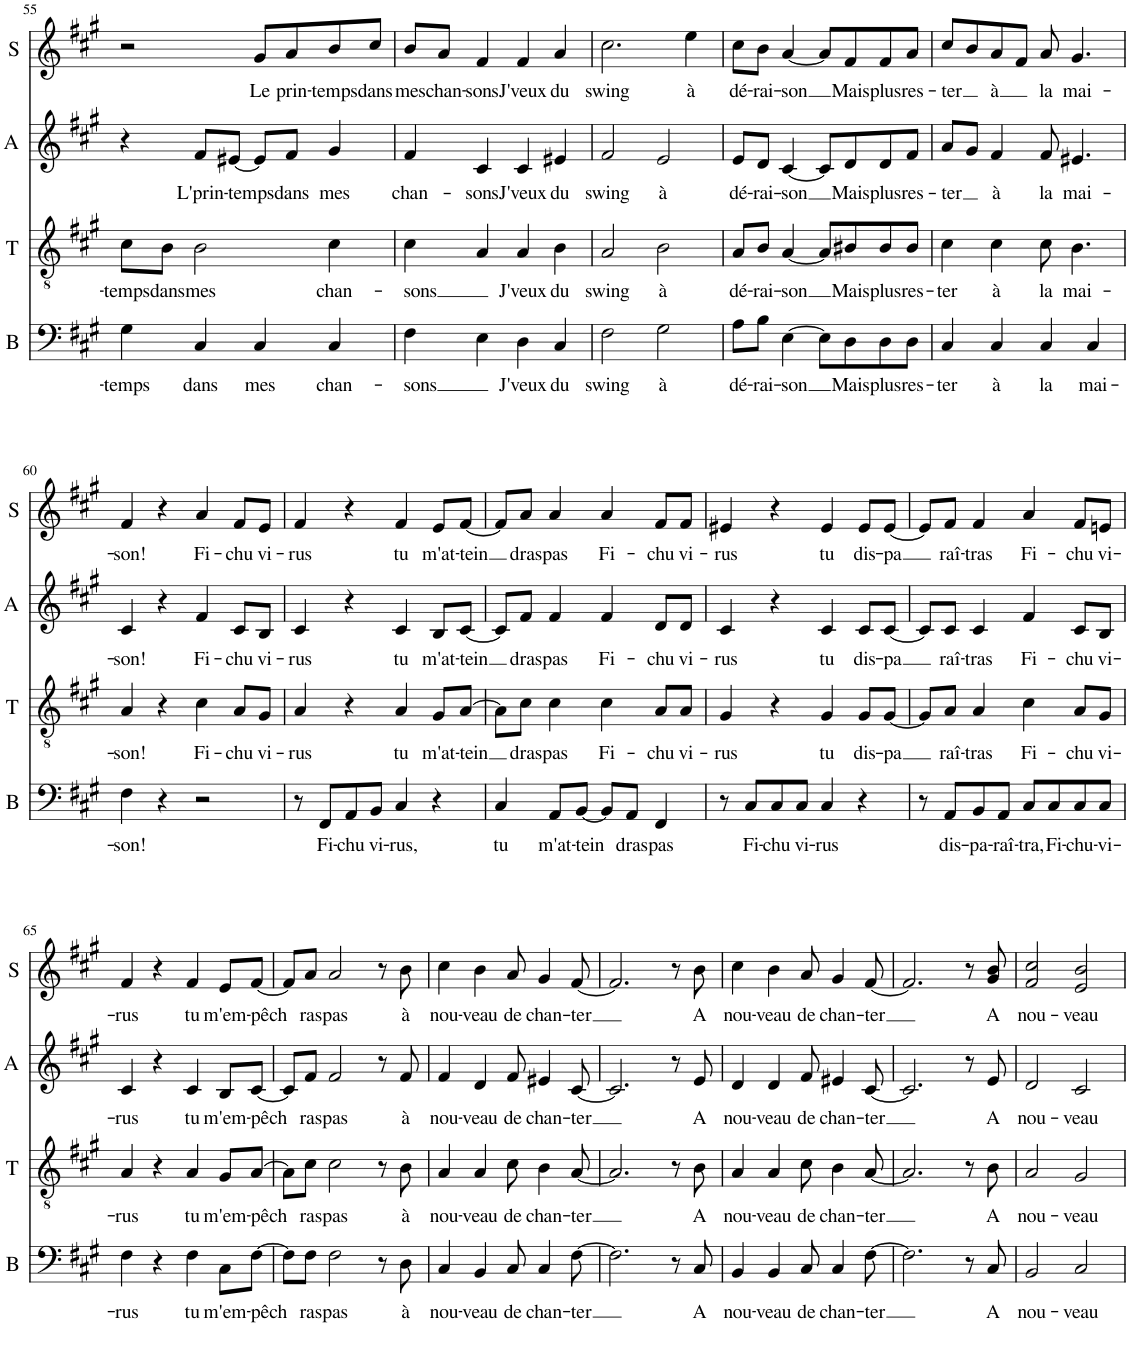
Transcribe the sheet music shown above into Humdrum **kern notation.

**kern	**text	**kern	**text	**kern	**text	**kern	**text
*part4	*part4	*part3	*part3	*part2	*part2	*part1	*part1
*staff4	*staff4	*staff3	*staff3	*staff2	*staff2	*staff1	*staff1
*I"Basse	*	*I"Ténor	*	*I"Alto	*	*I"Soprano	*
*I'B	*	*I'T	*	*I'A	*	*I'S	*
!!LO:PB:g=z
*clefF4	*	*clefGv2	*	*clefG2	*	*clefG2	*
*	*	*ITrd1c2	*	*ITrd4c7	*	*	*
*k[f#c#g#]	*	*k[f#c#g#]	*	*k[f#c#g#]	*	*k[f#c#g#]	*
*M4/4	*	*M4/4	*	*M4/4	*	*M4/4	*
=55	=55	=55	=55	=55	=55	=55	=55
!	!LO:LY:b	!	!LO:LY:b	!	!	!	!
4G#\	-temps	8c#\L	-temps	4r	.	2r	.
!	!	!	!LO:LY:b	!	!	!	!
.	.	8B\J	dans	.	.	.	.
!	!LO:LY:b	!	!LO:LY:b	!	!LO:LY:b	!	!
4C#/	dans	2B\	mes	8f#/L	L'prin-	.	.
!	!	!	!	!	!LO:LY:b	!	!
.	.	.	.	[8e#X/J	-temps	.	.
!	!LO:LY:b	!	!	!	!	!	!LO:LY:b
4C#/	mes	.	.	8e#/L]	.	8g#/L	Le
!	!	!	!	!	!LO:LY:b	!	!LO:LY:b
.	.	.	.	8f#/J	dans	8a/	prin-
!	!LO:LY:b	!	!LO:LY:b	!	!LO:LY:b	!	!LO:LY:b
4C#/	chan-	4c#\	chan-	4g#/	mes	8b/	-temps
!	!	!	!	!	!	!	!LO:LY:b
.	.	.	.	.	.	8cc#/J	dans
=56	=56	=56	=56	=56	=56	=56	=56
!	!LO:LY:b	!	!LO:LY:b	!	!LO:LY:b	!	!LO:LY:b
4F#\	-sons	4c#\	-sons	4f#/	chan-	8b/L	mes
!	!	!	!	!	!	!	!LO:LY:b
.	.	.	.	.	.	8a/J	chan-
!	!	!	!	!	!LO:LY:b	!	!LO:LY:b
4E\	.	4A/	.	4c#/	-sons	4f#/	-sons
!	!LO:LY:b	!	!LO:LY:b	!	!LO:LY:b	!	!LO:LY:b
4D\	J'veux	4A/	J'veux	4c#/	J'veux	4f#/	J'veux
!	!LO:LY:b	!	!LO:LY:b	!	!LO:LY:b	!	!LO:LY:b
4C#/	du	4B\	du	4e#X/	du	4a/	du
=57	=57	=57	=57	=57	=57	=57	=57
!	!LO:LY:b	!	!LO:LY:b	!	!LO:LY:b	!	!LO:LY:b
2F#\	swing	2A/	swing	2f#/	swing	2.cc#\	swing
!	!LO:LY:b	!	!LO:LY:b	!	!LO:LY:b	!	!
2G#\	à	2B\	à	2e/	à	.	.
!	!	!	!	!	!	!	!LO:LY:b
.	.	.	.	.	.	4ee\	à
=58	=58	=58	=58	=58	=58	=58	=58
!	!LO:LY:b	!	!LO:LY:b	!	!LO:LY:b	!	!LO:LY:b
8A\L	dé-	8A/L	dé-	8e/L	dé-	8cc#\L	dé-
!	!LO:LY:b	!	!LO:LY:b	!	!LO:LY:b	!	!LO:LY:b
8B\J	-rai-	8B/J	-rai-	8d/J	-rai-	8b\J	-rai-
!	!LO:LY:b	!	!LO:LY:b	!	!LO:LY:b	!	!LO:LY:b
[4E\	-son	[4A/	-son	[4c#/	-son	[4a/	-son
8E\L]	.	8A/L]	.	8c#/L]	.	8a/L]	.
!	!LO:LY:b	!	!LO:LY:b	!	!LO:LY:b	!	!LO:LY:b
8D\	Mais	8B#X/	Mais	8d/	Mais	8f#/	Mais
!	!LO:LY:b	!	!LO:LY:b	!	!LO:LY:b	!	!LO:LY:b
8D\	plus	8B#/	plus	8d/	plus	8f#/	plus
!	!LO:LY:b	!	!LO:LY:b	!	!LO:LY:b	!	!LO:LY:b
8D\J	res-	8B#/J	res-	8f#/J	res-	8a/J	res-
=59	=59	=59	=59	=59	=59	=59	=59
!	!LO:LY:b	!	!LO:LY:b	!	!LO:LY:b	!	!LO:LY:b
4C#/	-ter	4c#\	-ter	8a/L	-ter	8cc#/L	-ter
.	.	.	.	8g#/J	.	8b/	.
!	!LO:LY:b	!	!LO:LY:b	!	!LO:LY:b	!	!LO:LY:b
4C#/	à	4c#\	à	4f#/	à	8a/	-à
.	.	.	.	.	.	8f#/J	.
!	!LO:LY:b	!	!LO:LY:b	!	!LO:LY:b	!	!LO:LY:b
4C#/	la	8c#\	la	8f#/	la	8a/	la
!	!	!	!LO:LY:b	!	!LO:LY:b	!	!LO:LY:b
.	.	4.B\	mai-	4.e#X/	mai-	4.g#/	mai-
!	!LO:LY:b	!	!	!	!	!	!
4C#/	mai-	.	.	.	.	.	.
!!LO:LB:g=z
=60	=60	=60	=60	=60	=60	=60	=60
!	!LO:LY:b	!	!LO:LY:b	!	!LO:LY:b	!	!LO:LY:b
4F#\	-son!	4A/	-son!	4c#/	-son!	4f#/	-son!
4r	.	4r	.	4r	.	4r	.
!	!	!	!LO:LY:b	!	!LO:LY:b	!	!LO:LY:b
2r	.	4c#\	Fi-	4f#/	Fi-	4a/	Fi-
!	!	!	!LO:LY:b	!	!LO:LY:b	!	!LO:LY:b
.	.	8A/L	-chu	8c#/L	-chu	8f#/L	-chu
!	!	!	!LO:LY:b	!	!LO:LY:b	!	!LO:LY:b
.	.	8G#/J	vi-	8B/J	vi-	8e/J	vi-
=61	=61	=61	=61	=61	=61	=61	=61
!	!	!	!LO:LY:b	!	!LO:LY:b	!	!LO:LY:b
8r	.	4A/	-rus	4c#/	-rus	4f#/	-rus
!	!LO:LY:b	!	!	!	!	!	!
8FF#/L	Fi-	.	.	.	.	.	.
!	!LO:LY:b	!	!	!	!	!	!
8AA/	-chu	4r	.	4r	.	4r	.
!	!LO:LY:b	!	!	!	!	!	!
8BB/J	vi-	.	.	.	.	.	.
!	!LO:LY:b	!	!LO:LY:b	!	!LO:LY:b	!	!LO:LY:b
4C#/	-rus,	4A/	tu	4c#/	tu	4f#/	tu
!	!	!	!LO:LY:b	!	!LO:LY:b	!	!LO:LY:b
4r	.	8G#/L	m'at-	8B/L	m'at-	8e/L	m'at-
!	!	!	!LO:LY:b	!	!LO:LY:b	!	!LO:LY:b
.	.	[8A/J	-tein	[8c#/J	-tein	[8f#/J	-tein
=62	=62	=62	=62	=62	=62	=62	=62
!	!LO:LY:b	!	!	!	!	!	!
4C#/	tu	8A\L]	.	8c#/L]	.	8f#/L]	.
!	!	!	!LO:LY:b	!	!LO:LY:b	!	!LO:LY:b
.	.	8c#\J	dras	8f#/J	dras	8a/J	dras
!	!LO:LY:b	!	!LO:LY:b	!	!LO:LY:b	!	!LO:LY:b
8AA/L	m'at-	4c#\	pas	4f#/	pas	4a/	pas
!	!LO:LY:b	!	!	!	!	!	!
[8BB/J	-tein	.	.	.	.	.	.
!	!	!	!LO:LY:b	!	!LO:LY:b	!	!LO:LY:b
8BB/L]	.	4c#\	Fi-	4f#/	Fi-	4a/	Fi-
!	!LO:LY:b	!	!	!	!	!	!
8AA/J	dras	.	.	.	.	.	.
!	!LO:LY:b	!	!LO:LY:b	!	!LO:LY:b	!	!LO:LY:b
4FF#/	pas	8A/L	-chu	8d/L	-chu	8f#/L	-chu
!	!	!	!LO:LY:b	!	!LO:LY:b	!	!LO:LY:b
.	.	8A/J	vi-	8d/J	vi-	8f#/J	vi-
=63	=63	=63	=63	=63	=63	=63	=63
!	!	!	!LO:LY:b	!	!LO:LY:b	!	!LO:LY:b
8r	.	4G#/	-rus	4c#/	-rus	4e#X/	-rus
!	!LO:LY:b	!	!	!	!	!	!
8C#/L	Fi-	.	.	.	.	.	.
!	!LO:LY:b	!	!	!	!	!	!
8C#/	-chu	4r	.	4r	.	4r	.
!	!LO:LY:b	!	!	!	!	!	!
8C#/J	vi-	.	.	.	.	.	.
!	!LO:LY:b	!	!LO:LY:b	!	!LO:LY:b	!	!LO:LY:b
4C#/	-rus	4G#/	tu	4c#/	tu	4e#/	tu
!	!	!	!LO:LY:b	!	!LO:LY:b	!	!LO:LY:b
4r	.	8G#/L	dis-	8c#/L	dis-	8e#/L	dis-
!	!	!	!LO:LY:b	!	!LO:LY:b	!	!LO:LY:b
.	.	[8G#/J	-pa	[8c#/J	-pa	[8e#/J	-pa
=64	=64	=64	=64	=64	=64	=64	=64
8r	.	8G#/L]	.	8c#/L]	.	8e#/L]	.
!	!LO:LY:b	!	!LO:LY:b	!	!LO:LY:b	!	!LO:LY:b
8AA/L	dis-	8A/J	raî-	8c#/J	raî-	8f#/J	raî-
!	!LO:LY:b	!	!LO:LY:b	!	!LO:LY:b	!	!LO:LY:b
8BB/	-pa-	4A/	-tras	4c#/	-tras	4f#/	-tras
!	!LO:LY:b	!	!	!	!	!	!
8AA/J	-raî-	.	.	.	.	.	.
!	!LO:LY:b	!	!LO:LY:b	!	!LO:LY:b	!	!LO:LY:b
8C#/L	-tra,	4c#\	Fi-	4f#/	Fi-	4a/	Fi-
!	!LO:LY:b	!	!	!	!	!	!
8C#/	Fi-	.	.	.	.	.	.
!	!LO:LY:b	!	!LO:LY:b	!	!LO:LY:b	!	!LO:LY:b
8C#/	-chu-	8A/L	-chu	8c#/L	-chu	8f#/L	-chu
!	!LO:LY:b	!	!LO:LY:b	!	!LO:LY:b	!	!LO:LY:b
8C#/J	-vi-	8G#/J	vi-	8B/J	vi-	8en/J	vi-
!!LO:LB:g=z
=65	=65	=65	=65	=65	=65	=65	=65
!	!LO:LY:b	!	!LO:LY:b	!	!LO:LY:b	!	!LO:LY:b
4F#\	-rus	4A/	-rus	4c#/	-rus	4f#/	-rus
4r	.	4r	.	4r	.	4r	.
!	!LO:LY:b	!	!LO:LY:b	!	!LO:LY:b	!	!LO:LY:b
4F#\	tu	4A/	tu	4c#/	tu	4f#/	tu
!	!LO:LY:b	!	!LO:LY:b	!	!LO:LY:b	!	!LO:LY:b
8C#\L	m'em-	8G#/L	m'em-	8B/L	m'em-	8e/L	m'em-
!	!LO:LY:b	!	!LO:LY:b	!	!LO:LY:b	!	!LO:LY:b
[8F#\J	-pêch	[8A/J	-pêch	[8c#/J	-pêch	[8f#/J	-pêch
=66	=66	=66	=66	=66	=66	=66	=66
8F#\L]	.	8A\L]	.	8c#/L]	.	8f#/L]	.
!	!LO:LY:b	!	!LO:LY:b	!	!LO:LY:b	!	!LO:LY:b
8F#\J	ras	8c#\J	ras	8f#/J	ras	8a/J	ras
!	!LO:LY:b	!	!LO:LY:b	!	!LO:LY:b	!	!LO:LY:b
2F#\	pas	2c#\	pas	2f#/	pas	2a/	pas
8r	.	8r	.	8r	.	8r	.
!	!LO:LY:b	!	!LO:LY:b	!	!LO:LY:b	!	!LO:LY:b
8D\	à	8B\	à	8f#/	à	8b\	à
=67	=67	=67	=67	=67	=67	=67	=67
!	!LO:LY:b	!	!LO:LY:b	!	!LO:LY:b	!	!LO:LY:b
4C#/	nou-	4A/	nou-	4f#/	nou-	4cc#\	nou-
!	!LO:LY:b	!	!LO:LY:b	!	!LO:LY:b	!	!LO:LY:b
4BB/	-veau	4A/	-veau	4d/	-veau	4b\	-veau
!	!LO:LY:b	!	!LO:LY:b	!	!LO:LY:b	!	!LO:LY:b
8C#/	de	8c#\	de	8f#/	de	8a/	de
!	!LO:LY:b	!	!LO:LY:b	!	!LO:LY:b	!	!LO:LY:b
4C#/	chan-	4B\	chan-	4e#X/	chan-	4g#/	chan-
!	!LO:LY:b	!	!LO:LY:b	!	!LO:LY:b	!	!LO:LY:b
[8F#\	-ter	[8A/	-ter	[8c#/	-ter	[8f#/	-ter
=68	=68	=68	=68	=68	=68	=68	=68
2.F#\]	.	2.A/]	.	2.c#/]	.	2.f#/]	.
8r	.	8r	.	8r	.	8r	.
!	!LO:LY:b	!	!LO:LY:b	!	!LO:LY:b	!	!LO:LY:b
8C#/	A	8B\	A	8e/	A	8b\	A
=69	=69	=69	=69	=69	=69	=69	=69
!	!LO:LY:b	!	!LO:LY:b	!	!LO:LY:b	!	!LO:LY:b
4BB/	nou-	4A/	nou-	4d/	nou-	4cc#\	nou-
!	!LO:LY:b	!	!LO:LY:b	!	!LO:LY:b	!	!LO:LY:b
4BB/	-veau	4A/	-veau	4d/	-veau	4b\	-veau
!	!LO:LY:b	!	!LO:LY:b	!	!LO:LY:b	!	!LO:LY:b
8C#/	de	8c#\	de	8f#/	de	8a/	de
!	!LO:LY:b	!	!LO:LY:b	!	!LO:LY:b	!	!LO:LY:b
4C#/	chan-	4B\	chan-	4e#X/	chan-	4g#/	chan-
!	!LO:LY:b	!	!LO:LY:b	!	!LO:LY:b	!	!LO:LY:b
[8F#\	-ter	[8A/	-ter	[8c#/	-ter	[8f#/	-ter
=70	=70	=70	=70	=70	=70	=70	=70
2.F#\]	.	2.A/]	.	2.c#/]	.	2.f#/]	.
8r	.	8r	.	8r	.	8r	.
!	!LO:LY:b	!	!LO:LY:b	!	!LO:LY:b	!	!LO:LY:b
8C#/	A	8B\	A	8e/	A	8g#/ 8b/	A
=71	=71	=71	=71	=71	=71	=71	=71
!	!LO:LY:b	!	!LO:LY:b	!	!LO:LY:b	!	!LO:LY:b
2BB/	nou-	2A/	nou-	2d/	nou-	2f#/ 2cc#/	nou-
!	!LO:LY:b	!	!LO:LY:b	!	!LO:LY:b	!	!LO:LY:b
2C#/	-veau	2G#/	-veau	2c#/	-veau	2e/ 2b/	-veau
=	=	=	=	=	=	=	=
*-	*-	*-	*-	*-	*-	*-	*-
